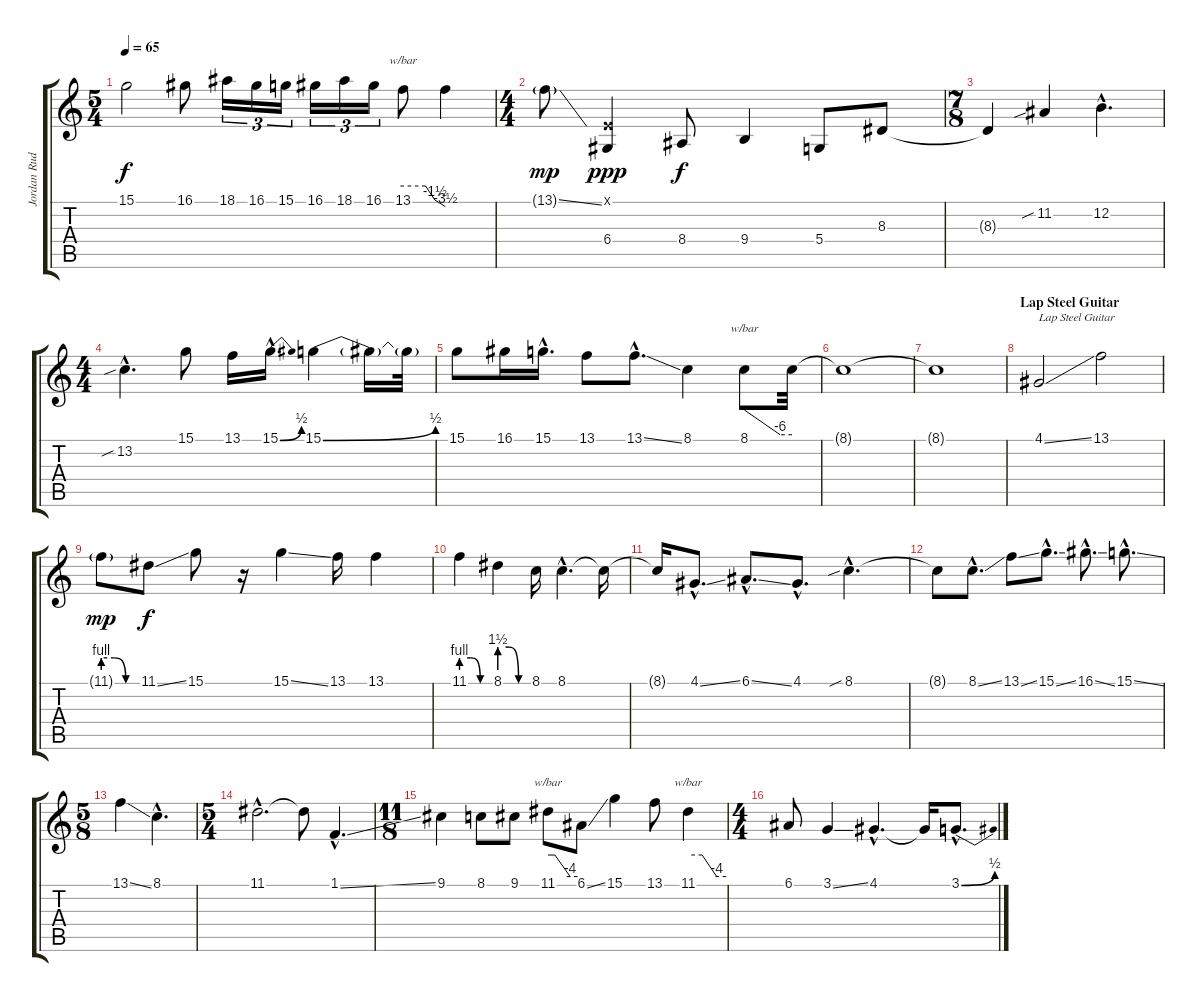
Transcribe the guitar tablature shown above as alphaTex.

\track ("Jordan Rudess" "Jordan Rud") {instrument lead1square}
\staff {score tabs}
\tuning (E4 B3 G3 D3 A2 E2) {hide}
\ts (5 4)
\tempo 65
\clef g2
\ks c
15.1{t}.2{dy f} 16.1.8 18.1.16{tu (3 2)} 16.1.16{tu (3 2)} 15.1.16{tu (3 2)} 16.1.16{tu (3 2)} 18.1.16{tu (3 2)} 16.1.16{tu (3 2)} 13.1.8{tbe (custom default 0 0 32 0 45 -6 60 -14)} 13.1{t}.4 |
\ts (4 4)
13.1{ss g}.8{dy mp} (0.1{x} 6.4).4{dy ppp} 8.4.8{dy f} 9.4.4 5.4.8 8.3.8 |
\ts (7 8)
8.3{t}.4 11.2{sib}.4 12.2{hac}.4{d} |
\ts (4 4)
13.2{sib hac}.4{d} 15.1.8 13.1.16 15.1{be (bend 0 0 60 2) hac}.16{d} 15.1{be (bend 0 0 60 2)}.4 15.1{t}.16 15.1{t}.32 |
15.1.8 16.1.16 15.1{hac}.16{d} 13.1.8 13.1{ss hac}.8{d} 8.1.4 8.1.8{tbe (custom default 0 0 45 -24 60 -24)} 8.1{t}.32 |
8.1{t}.1{volume 0} |
8.1{t}.1 |
\section ("" "Lap Steel Guitar")
4.1{ss}.2{txt "Lap Steel Guitar" volume 12 instrument electricguitarjazz} 13.1.2 |
11.1{be (custom 0 4 20 4 40 0 60 0) g}.8{dy mp} 11.1{ss}.8{dy f} 15.1.8 r.16 15.1{ss}.4 13.1.16 13.1.4 |
11.1{be (custom 0 4 20 4 40 0 60 0)}.4 8.1{be (custom 0 6 20 6 40 0 60 0)}.4 8.1.16 8.1{hac}.4{d} 8.1{t}.16 |
8.1{t}.16 4.1{ss hac}.8{d} 6.1{ss hac}.8{d} 4.1{hac}.8{d} 8.1{sib hac}.4{d} |
8.1{t}.8 8.1{ss hac}.8{d} 13.1{ss}.8 15.1{ss hac}.8{d} 16.1{ss hac}.8{d} 15.1{ss hac}.8{d} |
\ts (5 8)
13.1{ss}.4 8.1{hac}.4{d} |
\ts (5 4)
11.1{hac}.2{d} 11.1{t}.8 1.1{ss hac}.4{d} |
\ts (11 8)
9.1.4 8.1.8 9.1.8 11.1.8{tbe (custom default 0 0 14 0 45 -16 60 -16)} 6.1{ss}.8 15.1.4 13.1.8 11.1.4{tbe (custom default 0 0 22 0 45 -16 60 -16)} |
\ts (4 4)
6.1.8 3.1{ss}.4 4.1{hac}.4{d} 4.1{t}.16 3.1{be (bend 0 0 60 2) hac}.8{d}
